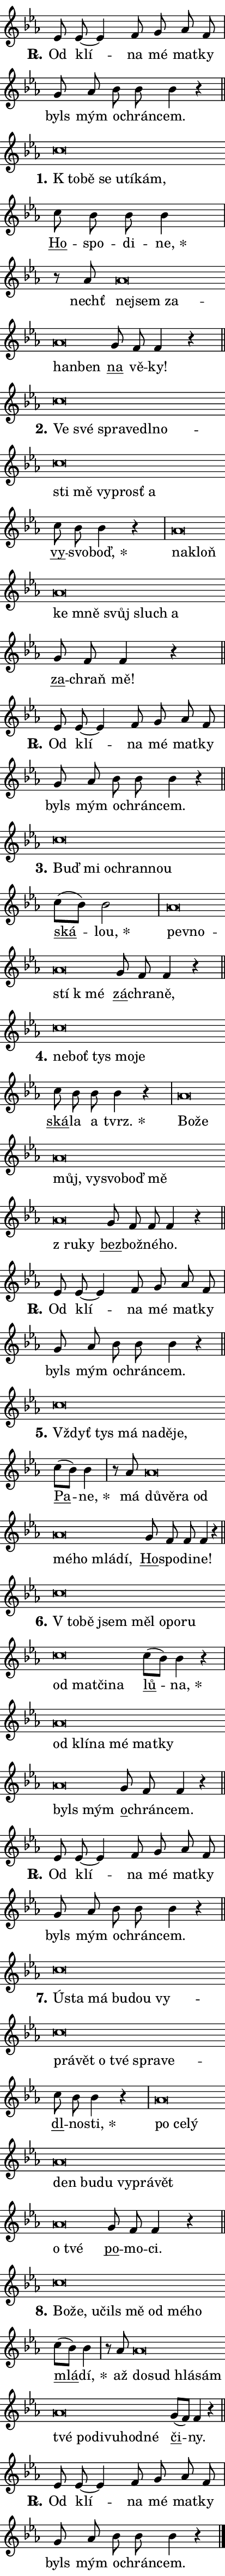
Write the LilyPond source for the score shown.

\version "2.22.1"
\header { tagline = "" }
\paper {
  indent = 0\cm
  top-margin = 0\cm
  right-margin = 0\cm
  bottom-margin = 0\cm
  left-margin = 0\cm
  paper-width = 7\cm
  page-breaking = #ly:one-page-breaking
  system-system-spacing.basic-distance = #11
  score-system-spacing.basic-distance = #11.3
  ragged-last = ##f
}


%% Author: Thomas Morley
%% https://lists.gnu.org/archive/html/lilypond-user/2020-05/msg00002.html
#(define (line-position grob)
"Returns position of @var[grob} in current system:
   @code{'start}, if at first time-step
   @code{'end}, if at last time-step
   @code{'middle} otherwise
"
  (let* ((col (ly:item-get-column grob))
         (ln (ly:grob-object col 'left-neighbor))
         (rn (ly:grob-object col 'right-neighbor))
         (col-to-check-left (if (ly:grob? ln) ln col))
         (col-to-check-right (if (ly:grob? rn) rn col))
         (break-dir-left
           (and
             (ly:grob-property col-to-check-left 'non-musical #f)
             (ly:item-break-dir col-to-check-left)))
         (break-dir-right
           (and
             (ly:grob-property col-to-check-right 'non-musical #f)
             (ly:item-break-dir col-to-check-right))))
        (cond ((eqv? 1 break-dir-left) 'start)
              ((eqv? -1 break-dir-right) 'end)
              (else 'middle))))

#(define (tranparent-at-line-position vctor)
  (lambda (grob)
  "Relying on @code{line-position} select the relevant enry from @var{vctor}.
Used to determine transparency,"
    (case (line-position grob)
      ((end) (not (vector-ref vctor 0)))
      ((middle) (not (vector-ref vctor 1)))
      ((start) (not (vector-ref vctor 2))))))

noteHeadBreakVisibility =
#(define-music-function (break-visibility)(vector?)
"Makes @code{NoteHead}s transparent relying on @var{break-visibility}"
#{
  \override NoteHead.transparent =
    #(tranparent-at-line-position break-visibility)
#})

#(define delete-ledgers-for-transparent-note-heads
  (lambda (grob)
    "Reads whether a @code{NoteHead} is transparent.
If so this @code{NoteHead} is removed from @code{'note-heads} from
@var{grob}, which is supposed to be @code{LedgerLineSpanner}.
As a result ledgers are not printed for this @code{NoteHead}"
    (let* ((nhds-array (ly:grob-object grob 'note-heads))
           (nhds-list
             (if (ly:grob-array? nhds-array)
                 (ly:grob-array->list nhds-array)
                 '()))
           ;; Relies on the transparent-property being done before
           ;; Staff.LedgerLineSpanner.after-line-breaking is executed.
           ;; This is fragile ...
           (to-keep
             (remove
               (lambda (nhd)
                 (ly:grob-property nhd 'transparent #f))
               nhds-list)))
      ;; TODO find a better method to iterate over grob-arrays, similiar
      ;; to filter/remove etc for lists
      ;; For now rebuilt from scratch
      (set! (ly:grob-object grob 'note-heads)  '())
      (for-each
        (lambda (nhd)
          (ly:pointer-group-interface::add-grob grob 'note-heads nhd))
        to-keep))))

hideNotes = {
  \noteHeadBreakVisibility #begin-of-line-visible
}
unHideNotes = {
  \noteHeadBreakVisibility #all-visible
}

% work-around for resetting accidentals
% https://lilypond.org/doc/v2.23/Documentation/notation/displaying-rhythms#unmetered-music
cadenzaMeasure = {
  \cadenzaOff
  \partial 1024 s1024
  \cadenzaOn
}

#(define-markup-command (accent layout props text) (markup?)
  "Underline accented syllable"
  (interpret-markup layout props
    #{\markup \override #'(offset . 4.3) \underline { #text }#}))

responsum = \markup \concat {
  "R" \hspace #-1.05 \path #0.1 #'((moveto 0 0.07) (lineto 0.9 0.8)) \hspace #0.05 "."
}

\layout {
    \context {
        \Staff
        \remove "Time_signature_engraver"
        \override LedgerLineSpanner.after-line-breaking = #delete-ledgers-for-transparent-note-heads
    }
    \context {
        \Voice {
            \override NoteHead.output-attributes = #'((class . "notehead"))
            \override Hairpin.height = #0.55
        }
    }
    \context {
        \Lyrics {
            \override StanzaNumber.output-attributes = #'((class . "stanzanumber"))
            \override LyricSpace.minimum-distance = #0.9
            \override LyricText.font-name = #"TeX Gyre Schola"
            \override LyricText.font-size = 1
            \override StanzaNumber.font-name = #"TeX Gyre Schola Bold"
            \override StanzaNumber.font-size = 1
        }
    }
}

% magnetic-lyrics.ily
%
%   written by
%     Jean Abou Samra <jean@abou-samra.fr>
%     Werner Lemberg <wl@gnu.org>
%
%   adapted by
%     Jiri Hon <jiri.hon@gmail.com>
%
% Version 2022-Apr-15

% https://www.mail-archive.com/lilypond-user@gnu.org/msg149350.html

#(define (Left_hyphen_pointer_engraver context)
   "Collect syllable-hyphen-syllable occurrences in lyrics and store
them in properties.  This engraver only looks to the left.  For
example, if the lyrics input is @code{foo -- bar}, it does the
following.

@itemize @bullet
@item
Set the @code{text} property of the @code{LyricHyphen} grob between
@q{foo} and @q{bar} to @code{foo}.

@item
Set the @code{left-hyphen} property of the @code{LyricText} grob with
text @q{foo} to the @code{LyricHyphen} grob between @q{foo} and
@q{bar}.
@end itemize

Use this auxiliary engraver in combination with the
@code{lyric-@/text::@/apply-@/magnetic-@/offset!} hook."
   (let ((hyphen #f)
         (text #f))
     (make-engraver
      (acknowledgers
       ((lyric-syllable-interface engraver grob source-engraver)
        (set! text grob)))
      (end-acknowledgers
       ((lyric-hyphen-interface engraver grob source-engraver)
        ;(when (not (grob::has-interface grob 'lyric-space-interface))
          (set! hyphen grob)));)
      ((stop-translation-timestep engraver)
       (when (and text hyphen)
         (ly:grob-set-object! text 'left-hyphen hyphen))
       (set! text #f)
       (set! hyphen #f)))))

#(define (lyric-text::apply-magnetic-offset! grob)
   "If the space between two syllables is less than the value in
property @code{LyricText@/.details@/.squash-threshold}, move the right
syllable to the left so that it gets concatenated with the left
syllable.

Use this function as a hook for
@code{LyricText@/.after-@/line-@/breaking} if the
@code{Left_@/hyphen_@/pointer_@/engraver} is active."
   (let ((hyphen (ly:grob-object grob 'left-hyphen #f)))
     (when hyphen
       (let ((left-text (ly:spanner-bound hyphen LEFT)))
         (when (grob::has-interface left-text 'lyric-syllable-interface)
           (let* ((common (ly:grob-common-refpoint grob left-text X))
                  (this-x-ext (ly:grob-extent grob common X))
                  (left-x-ext
                   (begin
                     ;; Trigger magnetism for left-text.
                     (ly:grob-property left-text 'after-line-breaking)
                     (ly:grob-extent left-text common X)))
                  ;; `delta` is the gap width between two syllables.
                  (delta (- (interval-start this-x-ext)
                            (interval-end left-x-ext)))
                  (details (ly:grob-property grob 'details))
                  (threshold (assoc-get 'squash-threshold details 0.2)))
             (when (< delta threshold)
               (let* (;; We have to manipulate the input text so that
                      ;; ligatures crossing syllable boundaries are not
                      ;; disabled.  For languages based on the Latin
                      ;; script this is essentially a beautification.
                      ;; However, for non-Western scripts it can be a
                      ;; necessity.
                      (lt (ly:grob-property left-text 'text))
                      (rt (ly:grob-property grob 'text))
                      (is-space (grob::has-interface hyphen 'lyric-space-interface))
                      (space (if is-space " " ""))
                      (space-markup (grob-interpret-markup grob " "))
                      (space-size (interval-length (ly:stencil-extent space-markup X)))
                      (extra-delta (if is-space space-size 0))
                      ;; Append new syllable.
                      (ltrt-space (if (and (string? lt) (string? rt))
                                (string-append lt space rt)
                                (make-concat-markup (list lt space rt))))
                      ;; Right-align `ltrt` to the right side.
                      (ltrt-space-markup (grob-interpret-markup
                               grob
                               (make-translate-markup
                                (cons (interval-length this-x-ext) 0)
                                (make-right-align-markup ltrt-space)))))
                 (begin
                   ;; Don't print `left-text`.
                   (ly:grob-set-property! left-text 'stencil #f)
                   ;; Set text and stencil (which holds all collected
                   ;; syllables so far) and shift it to the left.
                   (ly:grob-set-property! grob 'text ltrt-space)
                   (ly:grob-set-property! grob 'stencil ltrt-space-markup)
                   (ly:grob-translate-axis! grob (- (- delta extra-delta)) X))))))))))


#(define (lyric-hyphen::displace-bounds-first grob)
   ;; Make very sure this callback isn't triggered too early.
   (let ((left (ly:spanner-bound grob LEFT))
         (right (ly:spanner-bound grob RIGHT)))
     (ly:grob-property left 'after-line-breaking)
     (ly:grob-property right 'after-line-breaking)
     (ly:lyric-hyphen::print grob)))

squashThreshold = #0.4

\layout {
  \context {
    \Lyrics
    \consists #Left_hyphen_pointer_engraver
    \override LyricText.after-line-breaking =
      #lyric-text::apply-magnetic-offset!
    \override LyricHyphen.stencil = #lyric-hyphen::displace-bounds-first
    \override LyricText.details.squash-threshold = \squashThreshold
    \override LyricHyphen.minimum-distance = 0
    \override LyricHyphen.minimum-length = \squashThreshold
  }
}

squash = \override LyricText.details.squash-threshold = 9999
unSquash = \override LyricText.details.squash-threshold = \squashThreshold

left = \override LyricText.self-alignment-X = #LEFT
unLeft = \revert LyricText.self-alignment-X

starOffset = #(lambda (grob) 
                (let ((x_offset (ly:self-alignment-interface::aligned-on-x-parent grob)))
                  (if (= x_offset 0) 0 (+ x_offset 1.2))))

star = #(define-music-function (syllable)(string?)
"Append star separator at the end of a syllable"
#{
  \once \override LyricText.X-offset = #starOffset
  \lyricmode { \markup {
    #syllable
    \override #'((font-name . "TeX Gyre Schola Bold")) \hspace #0.2 \lower #0.65 \larger "*"
  } }
#})

starAccent = #(define-music-function (syllable)(string?)
"Append star separator at the end of a syllable and make accent"
#{
  \once \override LyricText.X-offset = #starOffset
  \lyricmode { \markup {
    \accent #syllable
    \override #'((font-name . "TeX Gyre Schola Bold")) \hspace #0.2 \lower #0.65 \larger "*"
  } }
#})

breath = #(define-music-function (syllable)(string?)
"Append breathing indicator at the end of a syllable"
#{
  \lyricmode { \markup { #syllable "+" } }
#})

optionalBreath = #(define-music-function (syllable)(string?)
"Append optional breathing indicator at the end of a syllable"
#{
  \lyricmode { \markup { #syllable "(+)" } }
#})


\score {
    <<
        \new Voice = "melody" { \cadenzaOn \key es \major \relative { es'8 es~ es4 f8 g as f \cadenzaMeasure \bar "|" g as bes bes bes4 r \cadenzaMeasure \bar "||" \break } }
        \new Lyrics \lyricsto "melody" { \lyricmode { \set stanza = \responsum
Od klí -- na mé mat -- ky byls mým o -- chrán -- cem. } }
    >>
    \layout {}
}

\score {
    <<
        \new Voice = "melody" { \cadenzaOn \key es \major \relative { c''\breve*1/16 \hideNotes \breve*1/16 \bar "" \breve*1/16 \bar "" \breve*1/16 \bar "" \breve*1/16 \breve*1/16 \bar "" \unHideNotes \bar "" c8 bes bes bes4 \cadenzaMeasure \bar "|" r8 as8 as\breve*1/16 \hideNotes \breve*1/16 \bar "" \breve*1/16 \bar "" \breve*1/16 \breve*1/16 \bar "" \unHideNotes \bar "" g8 f f4 r \cadenzaMeasure \bar "||" \break } }
        \new Lyrics \lyricsto "melody" { \lyricmode { \set stanza = "1."
\left "K to" -- \squash bě se u -- tí -- kám, \unLeft \unSquash \markup \accent Ho -- spo -- di -- \star ne, nechť \left nej -- \squash sem za -- han -- ben \unLeft \unSquash \markup \accent na vě -- ky! } }
    >>
    \layout {}
}

\score {
    <<
        \new Voice = "melody" { \cadenzaOn \key es \major \relative { c''\breve*1/16 \hideNotes \breve*1/16 \bar "" \breve*1/16 \bar "" \breve*1/16 \bar "" \breve*1/16 \bar "" \breve*1/16 \bar "" \breve*1/16 \bar "" \breve*1/16 \bar "" \breve*1/16 \bar "" \breve*1/16 \breve*1/16 \bar "" \unHideNotes \bar "" c8 bes bes4 r \cadenzaMeasure \bar "|" as\breve*1/16 \hideNotes \breve*1/16 \bar "" \breve*1/16 \bar "" \breve*1/16 \bar "" \breve*1/16 \bar "" \breve*1/16 \breve*1/16 \bar "" \unHideNotes \bar "" g8 f f4 r \cadenzaMeasure \bar "||" \break } }
        \new Lyrics \lyricsto "melody" { \lyricmode { \set stanza = "2."
\left Ve \squash své spra -- ve -- dl -- no -- sti mě vy -- prosť a \unLeft \unSquash \markup \accent vy -- svo -- \star boď, \left na -- \squash kloň ke mně svůj sluch a \unLeft \unSquash \markup \accent za -- chraň mě! } }
    >>
    \layout {}
}

\score {
    <<
        \new Voice = "melody" { \cadenzaOn \key es \major \relative { es'8 es~ es4 f8 g as f \cadenzaMeasure \bar "|" g as bes bes bes4 r \cadenzaMeasure \bar "||" \break } }
        \new Lyrics \lyricsto "melody" { \lyricmode { \set stanza = \responsum
Od klí -- na mé mat -- ky byls mým o -- chrán -- cem. } }
    >>
    \layout {}
}

\score {
    <<
        \new Voice = "melody" { \cadenzaOn \key es \major \relative { c''\breve*1/16 \hideNotes \breve*1/16 \bar "" \breve*1/16 \bar "" \breve*1/16 \breve*1/16 \bar "" \unHideNotes \bar "" c8[( bes)] bes2 \cadenzaMeasure \bar "|" as\breve*1/16 \hideNotes \breve*1/16 \bar "" \breve*1/16 \breve*1/16 \bar "" \unHideNotes \bar "" g8 f f4 r \cadenzaMeasure \bar "||" \break } }
        \new Lyrics \lyricsto "melody" { \lyricmode { \set stanza = "3."
\left Buď \squash mi o -- chran -- nou \unLeft \unSquash \markup \accent ská -- \star lou, \left pev -- \squash no -- stí "k mé" \unLeft \unSquash \markup \accent zá -- chra -- ně, } }
    >>
    \layout {}
}

\score {
    <<
        \new Voice = "melody" { \cadenzaOn \key es \major \relative { c''\breve*1/16 \hideNotes \breve*1/16 \bar "" \breve*1/16 \bar "" \breve*1/16 \breve*1/16 \bar "" \unHideNotes \bar "" c8 bes bes bes4 r \cadenzaMeasure \bar "|" as\breve*1/16 \hideNotes \breve*1/16 \bar "" \breve*1/16 \bar "" \breve*1/16 \bar "" \breve*1/16 \bar "" \breve*1/16 \bar "" \breve*1/16 \bar "" \breve*1/16 \breve*1/16 \bar "" \unHideNotes \bar "" g8 f f f4 r \cadenzaMeasure \bar "||" \break } }
        \new Lyrics \lyricsto "melody" { \lyricmode { \set stanza = "4."
\left ne -- \squash boť tys mo -- je \unLeft \unSquash \markup \accent ská -- la a \star tvrz. \left Bo -- \squash že můj, vy -- svo -- boď mě "z ru" -- ky \unLeft \unSquash \markup \accent bez -- bož -- né -- ho. } }
    >>
    \layout {}
}

\score {
    <<
        \new Voice = "melody" { \cadenzaOn \key es \major \relative { es'8 es~ es4 f8 g as f \cadenzaMeasure \bar "|" g as bes bes bes4 r \cadenzaMeasure \bar "||" \break } }
        \new Lyrics \lyricsto "melody" { \lyricmode { \set stanza = \responsum
Od klí -- na mé mat -- ky byls mým o -- chrán -- cem. } }
    >>
    \layout {}
}

\score {
    <<
        \new Voice = "melody" { \cadenzaOn \key es \major \relative { c''\breve*1/16 \hideNotes \breve*1/16 \bar "" \breve*1/16 \bar "" \breve*1/16 \bar "" \breve*1/16 \breve*1/16 \bar "" \unHideNotes \bar "" c8[( bes)] bes4 \cadenzaMeasure \bar "|" r8 as8 as\breve*1/16 \hideNotes \breve*1/16 \bar "" \breve*1/16 \bar "" \breve*1/16 \bar "" \breve*1/16 \bar "" \breve*1/16 \bar "" \breve*1/16 \breve*1/16 \bar "" \unHideNotes \bar "" g8 f f f4 r \cadenzaMeasure \bar "||" \break } }
        \new Lyrics \lyricsto "melody" { \lyricmode { \set stanza = "5."
\left Vždyť \squash tys má na -- dě -- je, \unLeft \unSquash \markup \accent Pa -- \star ne, má \left dů -- \squash vě -- ra od mé -- ho mlá -- dí, \unLeft \unSquash \markup \accent Ho -- spo -- di -- ne! } }
    >>
    \layout {}
}

\score {
    <<
        \new Voice = "melody" { \cadenzaOn \key es \major \relative { c''\breve*1/16 \hideNotes \breve*1/16 \bar "" \breve*1/16 \bar "" \breve*1/16 \bar "" \breve*1/16 \bar "" \breve*1/16 \bar "" \breve*1/16 \bar "" \breve*1/16 \bar "" \breve*1/16 \bar "" \breve*1/16 \breve*1/16 \bar "" \unHideNotes \bar "" c8[( bes)] bes4 r \cadenzaMeasure \bar "|" as\breve*1/16 \hideNotes \breve*1/16 \bar "" \breve*1/16 \bar "" \breve*1/16 \bar "" \breve*1/16 \bar "" \breve*1/16 \bar "" \breve*1/16 \breve*1/16 \bar "" \unHideNotes \bar "" g8 f f4 r \cadenzaMeasure \bar "||" \break } }
        \new Lyrics \lyricsto "melody" { \lyricmode { \set stanza = "6."
\left "V to" -- \squash bě jsem měl o -- po -- ru od mat -- či -- na \unLeft \unSquash \markup \accent lů -- \star na, \left od \squash klí -- na mé mat -- ky byls mým \unLeft \unSquash \markup \accent o -- chrán -- cem. } }
    >>
    \layout {}
}

\score {
    <<
        \new Voice = "melody" { \cadenzaOn \key es \major \relative { es'8 es~ es4 f8 g as f \cadenzaMeasure \bar "|" g as bes bes bes4 r \cadenzaMeasure \bar "||" \break } }
        \new Lyrics \lyricsto "melody" { \lyricmode { \set stanza = \responsum
Od klí -- na mé mat -- ky byls mým o -- chrán -- cem. } }
    >>
    \layout {}
}

\score {
    <<
        \new Voice = "melody" { \cadenzaOn \key es \major \relative { c''\breve*1/16 \hideNotes \breve*1/16 \bar "" \breve*1/16 \bar "" \breve*1/16 \bar "" \breve*1/16 \bar "" \breve*1/16 \bar "" \breve*1/16 \bar "" \breve*1/16 \bar "" \breve*1/16 \bar "" \breve*1/16 \bar "" \breve*1/16 \breve*1/16 \bar "" \unHideNotes \bar "" c8 bes bes4 r \cadenzaMeasure \bar "|" as\breve*1/16 \hideNotes \breve*1/16 \bar "" \breve*1/16 \bar "" \breve*1/16 \bar "" \breve*1/16 \bar "" \breve*1/16 \bar "" \breve*1/16 \bar "" \breve*1/16 \bar "" \breve*1/16 \bar "" \breve*1/16 \breve*1/16 \bar "" \unHideNotes \bar "" g8 f f4 r \cadenzaMeasure \bar "||" \break } }
        \new Lyrics \lyricsto "melody" { \lyricmode { \set stanza = "7."
\left Ú -- \squash sta má bu -- dou vy -- prá -- vět o tvé spra -- ve -- \unLeft \unSquash \markup \accent dl -- no -- \star sti, \left po \squash ce -- lý den bu -- du vy -- prá -- vět o tvé \unLeft \unSquash \markup \accent po -- mo -- ci. } }
    >>
    \layout {}
}

\score {
    <<
        \new Voice = "melody" { \cadenzaOn \key es \major \relative { c''\breve*1/16 \hideNotes \breve*1/16 \bar "" \breve*1/16 \bar "" \breve*1/16 \bar "" \breve*1/16 \bar "" \breve*1/16 \bar "" \breve*1/16 \breve*1/16 \bar "" \unHideNotes \bar "" c8[( bes)] bes4 \cadenzaMeasure \bar "|" r8 as8 as\breve*1/16 \hideNotes \breve*1/16 \bar "" \breve*1/16 \bar "" \breve*1/16 \bar "" \breve*1/16 \bar "" \breve*1/16 \bar "" \breve*1/16 \bar "" \breve*1/16 \bar "" \breve*1/16 \breve*1/16 \bar "" \unHideNotes \bar "" g8[( f)] f4 r \cadenzaMeasure \bar "||" \break } }
        \new Lyrics \lyricsto "melody" { \lyricmode { \set stanza = "8."
\left Bo -- \squash že, u -- čils mě od mé -- ho \unLeft \unSquash \markup \accent mlá -- \star dí, až \left do -- \squash sud hlá -- sám tvé po -- di -- vu -- hod -- né \unLeft \unSquash \markup \accent či -- ny. } }
    >>
    \layout {}
}

\score {
    <<
        \new Voice = "melody" { \cadenzaOn \key es \major \relative { es'8 es~ es4 f8 g as f \cadenzaMeasure \bar "|" g as bes bes bes4 r \cadenzaMeasure \bar "||" \break } \bar "|." }
        \new Lyrics \lyricsto "melody" { \lyricmode { \set stanza = \responsum
Od klí -- na mé mat -- ky byls mým o -- chrán -- cem. } }
    >>
    \layout {}
}
